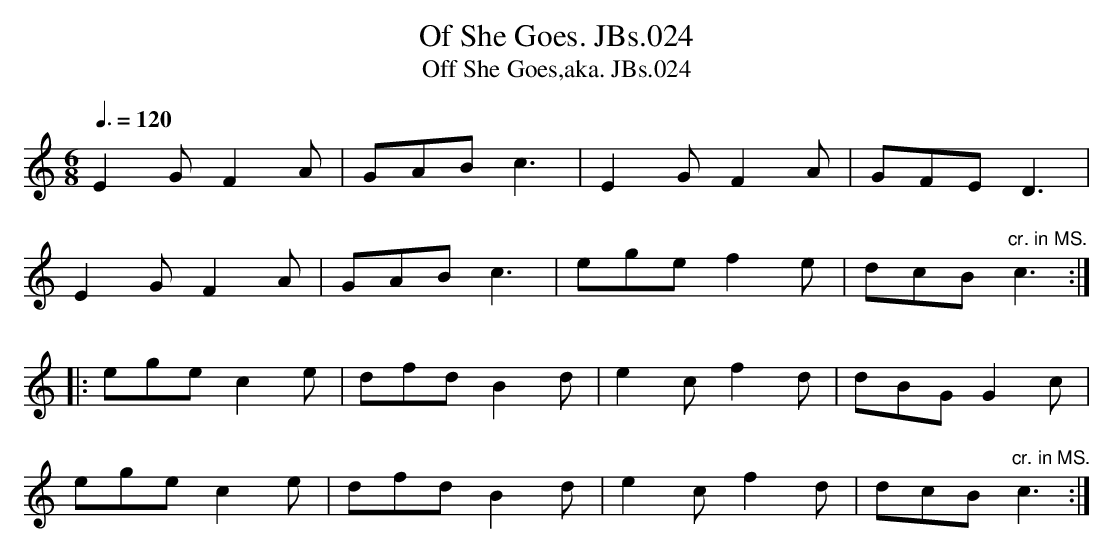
X:1
T:Of She Goes. JBs.024
T:Off She Goes,aka. JBs.024
M:6/8
L:1/8
Q:3/8=120
K:C
E2GF2A|GABc3|E2GF2A|GFE D3|
E2GF2A|GABc3|ege f2e|dcB "cr. in MS."c3:|
|:ege c2e|dfd B2d|e2cf2d|dBG G2c|
egec2e|dfd B2d|e2cf2d|dcB"cr. in MS."c3:|
